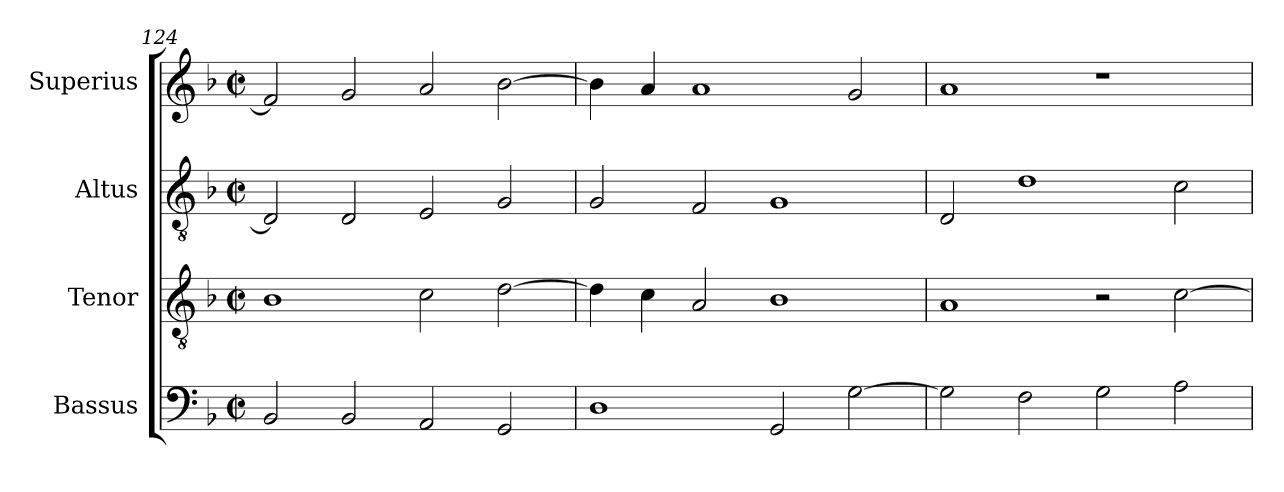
**kern	**kern	**kern	**kern
*part4	*part3	*part2	*part1
*staff4	*staff3	*staff2	*staff1
*I"Bassus	*I"Tenor	*I"Altus	*I"Superius
*I'B.	*I'T.	*	*I'S.
*clefF4	*clefGv2	*clefGv2	*clefG2
*	*ITrd7c12	*ITrd7c12	*
*k[b-]	*k[b-]	*k[b-]	*k[b-]
*F:	*F:	*F:	*F:
*M2/2	*M2/2	*M2/2	*M2/2
*met(c|)	*met(c|)	*met(c|)	*met(c|)
=124	=124	=124	=124
2BB-i/	1BB-i	2DDi/]	2fi/]
2BB-i/	.	2DDi/	2gi/
2AAi/	2Ci\	2EEi/	2ai/
2GGi/	[>2Di\	2GGi/	[>2b-i\
=125	=125	=125	=125
1Di	4Di\]	2GGi/	4b-i\]
.	4Ci\	.	4ai/
.	2AAi/	2FFi/	1ai
2GGi/	1BB-i	1GGi	.
[>2Gi\	.	.	2gi/
=126	=126	=126	=126
2Gi\]	1AAi	2DDi/	1ai
2Fi\	.	1Di	.
2Gi\	2r	.	1r
2Ai\	[>2Ci\	2Ci\	.
=	=	=	=
*-	*-	*-	*-
